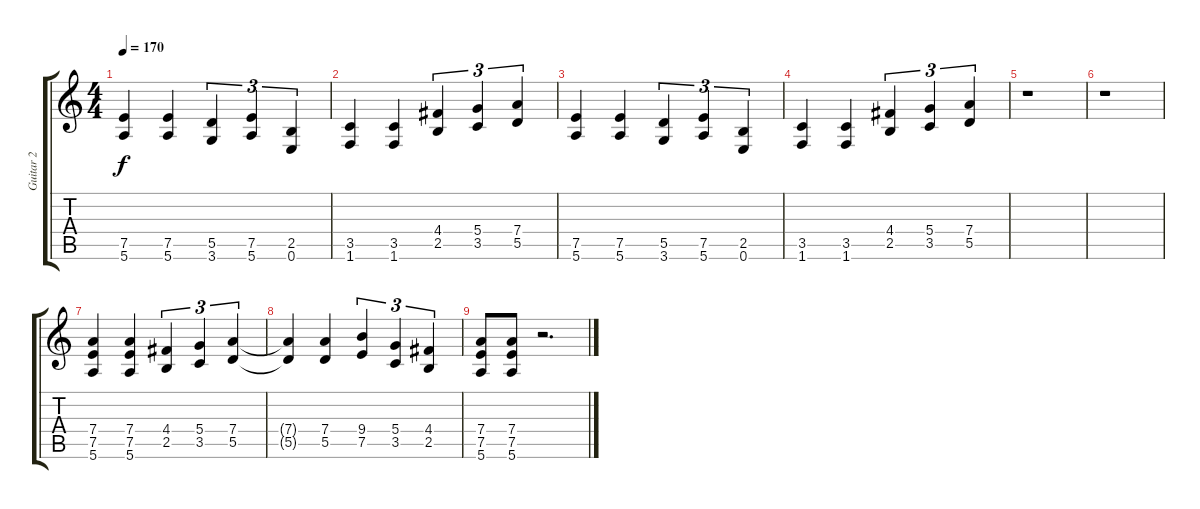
\track ("Guitar 2" "Guitar 2") {instrument overdrivenguitar}
\staff {score tabs}
\tuning (E4 B3 G3 D3 A2 E2) {hide}
\ts (4 4)
\tempo 170
\clef g2
\ks c
(7.5 5.6).4{dy f} (7.5 5.6).4 (5.5 3.6).4{tu (3 2)} (7.5 5.6).4{tu (3 2)} (2.5 0.6).4{tu (3 2)} |
(3.5 1.6).4 (3.5 1.6).4 (4.4 2.5).4{tu (3 2)} (5.4 3.5).4{tu (3 2)} (7.4 5.5).4{tu (3 2)} |
(7.5 5.6).4 (7.5 5.6).4 (5.5 3.6).4{tu (3 2)} (7.5 5.6).4{tu (3 2)} (2.5 0.6).4{tu (3 2)} |
(3.5 1.6).4 (3.5 1.6).4 (4.4 2.5).4{tu (3 2)} (5.4 3.5).4{tu (3 2)} (7.4 5.5).4{tu (3 2)} |
r.1 |
r.1 |
(7.4 7.5 5.6).4 (7.4 7.5 5.6).4 (4.4 2.5).4{tu (3 2)} (5.4 3.5).4{tu (3 2)} (7.4 5.5).4{tu (3 2)} |
(7.4{t} 5.5{t}).4 (7.4 5.5).4 (9.4 7.5).4{tu (3 2)} (5.4 3.5).4{tu (3 2)} (4.4 2.5).4{tu (3 2)} |
(7.4 7.5 5.6).8 (7.4 7.5 5.6).8 r.2{d}
